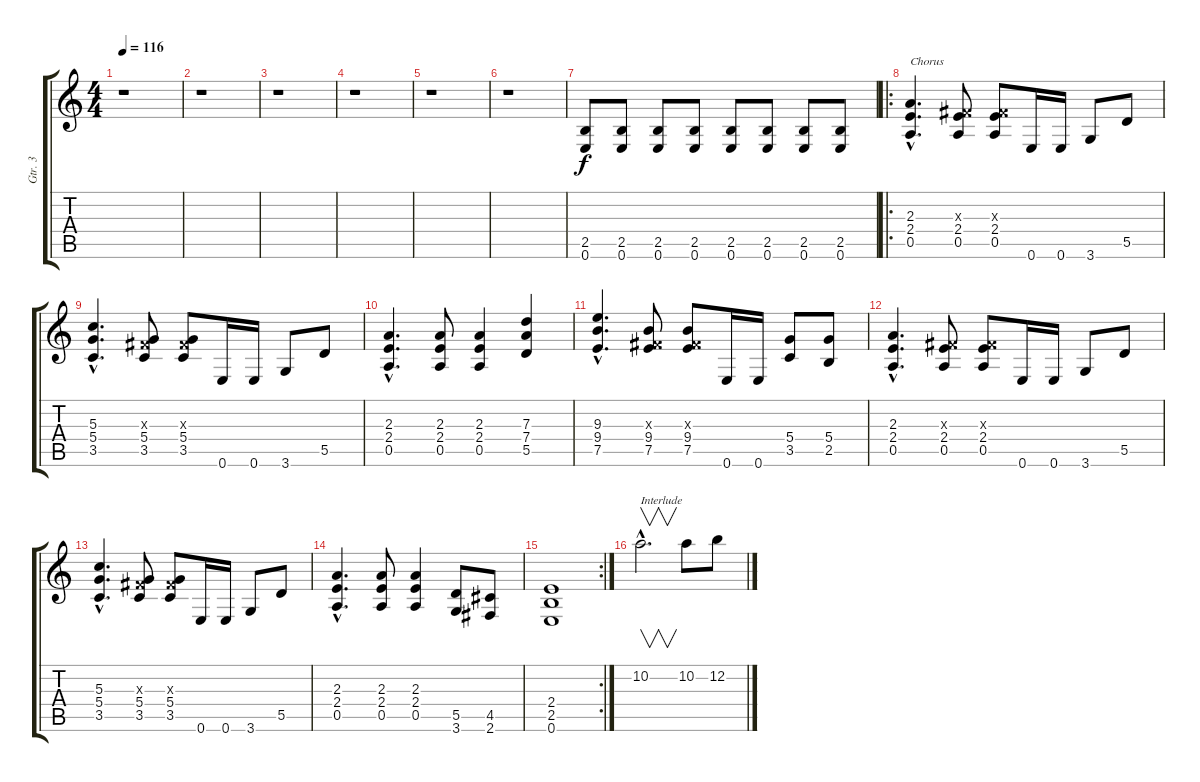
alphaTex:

\track ("Gtr. 3" "Gtr. 3") {instrument overdrivenguitar}
\staff {score tabs}
\tuning (E4 B3 G3 D3 A2 E2) {hide}
\ts (4 4)
\tempo 116
\clef g2
\ks c
r.1{dy f} |
r.1 |
r.1 |
r.1 |
r.1 |
r.1 |
(2.5 0.6).8 (2.5 0.6).8 (2.5 0.6).8 (2.5 0.6).8 (2.5 0.6).8 (2.5 0.6).8 (2.5 0.6).8 (2.5 0.6).8 |
\ro
(2.3{hac} 2.4{hac} 0.5{hac}).4{d txt "Chorus"} (-1.3{x} 2.4 0.5).8 (-1.3{x} 2.4 0.5).8 0.6.16 0.6.16 3.6.8 5.5.8 |
(5.3{hac} 5.4{hac} 3.5{hac}).4{d} (-1.3{x} 5.4 3.5).8 (-1.3{x} 5.4 3.5).8 0.6.16 0.6.16 3.6.8 5.5.8 |
(2.3{hac} 2.4{hac} 0.5{hac}).4{d} (2.3 2.4 0.5).8 (2.3 2.4 0.5).4 (7.3 7.4 5.5).4 |
(9.3{hac} 9.4{hac} 7.5{hac}).4{d} (-1.3{x} 9.4 7.5).8 (-1.3{x} 9.4 7.5).8 0.6.16 0.6.16 (5.4 3.5).8 (5.4 2.5).8 |
(2.3{hac} 2.4{hac} 0.5{hac}).4{d} (-1.3{x} 2.4 0.5).8 (-1.3{x} 2.4 0.5).8 0.6.16 0.6.16 3.6.8 5.5.8 |
(5.3{hac} 5.4{hac} 3.5{hac}).4{d} (-1.3{x} 5.4 3.5).8 (-1.3{x} 5.4 3.5).8 0.6.16 0.6.16 3.6.8 5.5.8 |
(2.3{hac} 2.4{hac} 0.5{hac}).4{d} (2.3 2.4 0.5).8 (2.3 2.4 0.5).4 (5.5 3.6).8 (4.5 2.6).8 |
\rc 2
(2.4 2.5 0.6).1 |
10.2{hac}.2{v d txt "Interlude"} 10.2.8 12.2.8
